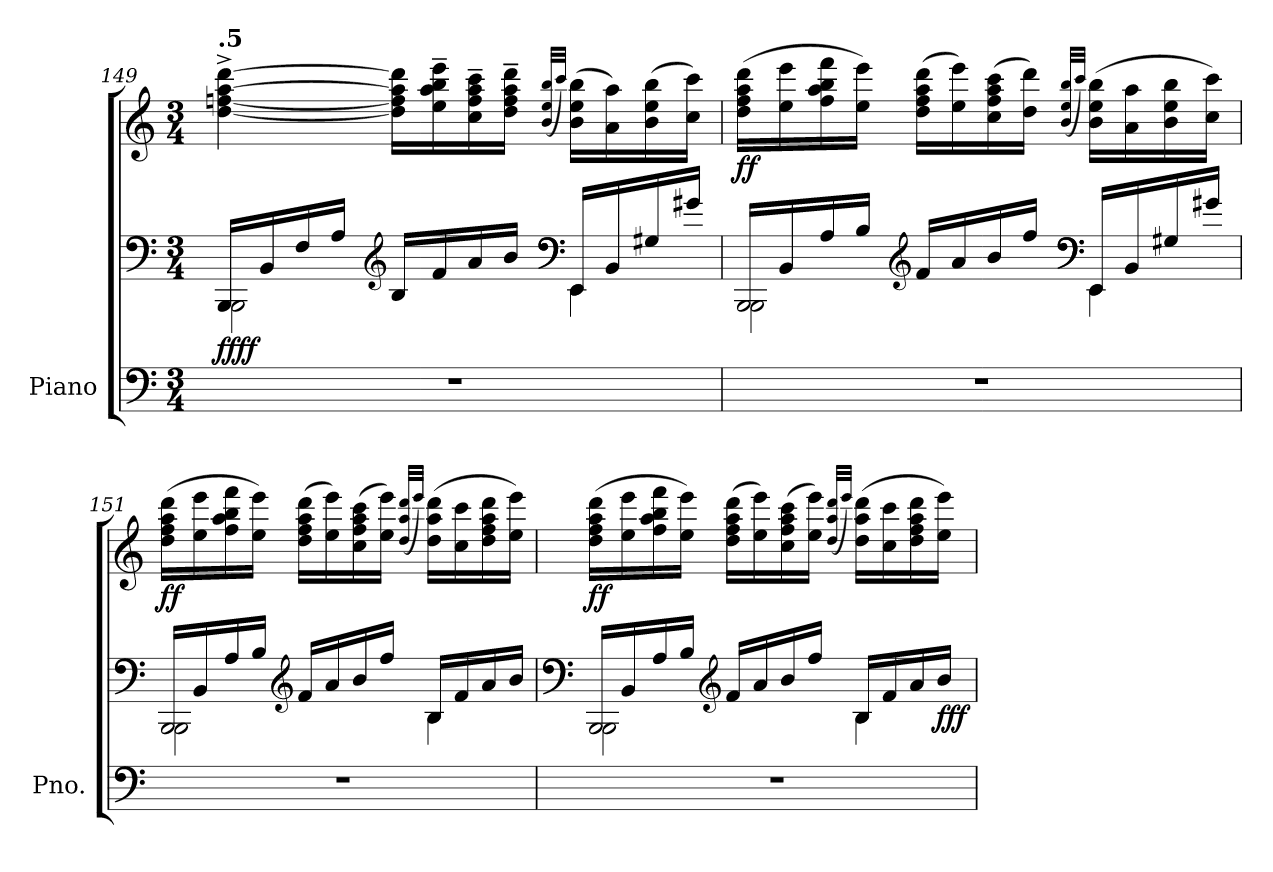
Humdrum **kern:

**kern	**kern	**kern	**dynam
*part1	*part1	*part1	*part1
*staff3	*staff2	*staff1	*staff1/2/3
*I"Piano	*	*	*
*I'Pno.	*	*	*
!!LO:LB:g=z
*clefF4	*clefF4	*clefG2	*
*k[]	*k[]	*k[]	*
*M3/4	*M3/4	*M3/4	*
*MM68	*MM68	*MM68	*
=149	=149	=149	=149
!	!	!LO:TX:a:B:t=.5	!
!	!LO:N:head=open	!	!LO:DY:b=2
*	*^	*	*
!	!	!	!	!LO:DY:n=1:b
2.r	16BBB/LL	2BBB\	[4dd\^ [4ffn\^ [4aa\^ [4ddd\^	ff ff
.	16BB/	.	.	.
.	16F/	.	.	.
.	16A/JJ	.	.	.
*	*clefG2	*	*	*
.	16B/LL	.	16dd\] 16ff\] 16aa\] 16ddd\]LL	.
.	16f/	.	16ee\~ 16aa\~ 16bb\~ 16eee\~	.
.	16a/	.	16cc\~ 16ff\~ 16aa\~ 16ccc\~	.
.	16b/JJ	.	16dd\~ 16ff\~ 16aa\~ 16ddd\~JJ	.
*	*clefF4	*	*	*
.	.	.	(<32qb/ 32qee/ 32qbb/LLL	.
.	.	.	32qccc/JJJ)	.
.	16EE/LL	4EE\	(>16b\ 16ee\ 16bb\LL	.
.	16BB/	.	16a\ 16aa\)	.
.	16G#X/	.	(>16b\ 16ee\ 16bb\	.
.	16g#X/JJ	.	16cc\ 16ccc\JJ)	.
=150	=150	=150	=150	=150
*	*	*	*MM69	*
!	!LO:N:head=open	!	!	!LO:DY:b
2.r	16BBB/LL	2BBB\	(>16dd\ 16ff\ 16aa\ 16ddd\LL	ff
.	16BB/	.	16ee\ 16eee\	.
.	16A/	.	16ff\ 16aa\ 16bb\ 16fff\	.
.	16B/JJ	.	16ee\ 16eee\JJ)	.
*	*clefG2	*	*	*
.	16f/LL	.	(>16dd\ 16ff\ 16aa\ 16ddd\LL	.
.	16a/	.	16ee\ 16eee\)	.
.	16b/	.	(>16cc\ 16ff\ 16aa\ 16ccc\	.
.	16ff/JJ	.	16dd\ 16ddd\JJ)	.
*	*clefF4	*	*	*
.	.	.	(<32qb/ 32qee/ 32qbb/LLL	.
.	.	.	32qccc/JJJ)	.
.	16EE/LL	4EE\	(>16b\ 16ee\ 16bb\LL	.
.	16BB/	.	16a\ 16aa\	.
.	16G#X/	.	16b\ 16ee\ 16bb\	.
.	16g#X/JJ	.	16cc\ 16ccc\JJ)	.
=151	=151	=151	=151	=151
*	*	*	*MM70	*
!	!LO:N:head=open	!	!	!LO:DY:b
2.r	16BBB/LL	2BBB\	(>16dd\ 16ff\ 16aa\ 16ddd\LL	ff
.	16BB/	.	16ee\ 16eee\	.
.	16A/	.	16ff\ 16aa\ 16bb\ 16fff\	.
.	16B/JJ	.	16ee\ 16eee\JJ)	.
*	*clefG2	*	*	*
.	16f/LL	.	(>16dd\ 16ff\ 16aa\ 16ddd\LL	.
.	16a/	.	16ee\ 16eee\)	.
.	16b/	.	(>16cc\ 16ff\ 16aa\ 16ccc\	.
.	16ff/JJ	.	16ee\ 16eee\JJ)	.
.	.	.	(<32qdd/ 32qaa/ 32qddd/LLL	.
.	.	.	32qeee/JJJ)	.
.	16B/LL	4B\	(>16dd\ 16aa\ 16ddd\LL	.
.	16f/	.	16cc\ 16ccc\	.
.	16a/	.	16dd\ 16ff\ 16aa\ 16ddd\	.
.	16b/JJ	.	16ee\ 16eee\JJ)	.
!!LO:LB:g=z
=152	=152	=152	=152	=152
*	*clefF4	*	*	*
*	*	*	*MM71	*
!	!LO:N:head=open	!	!	!LO:DY:b
2.r	16BBB/LL	2BBB\	(>16dd\ 16ff\ 16aa\ 16ddd\LL	ff
.	16BB/	.	16ee\ 16eee\	.
.	16A/	.	16ff\ 16aa\ 16bb\ 16fff\	.
.	16B/JJ	.	16ee\ 16eee\JJ)	.
*	*clefG2	*	*	*
.	16f/LL	.	(>16dd\ 16ff\ 16aa\ 16ddd\LL	.
.	16a/	.	16ee\ 16eee\)	.
.	16b/	.	(>16cc\ 16ff\ 16aa\ 16ccc\	.
.	16ff/JJ	.	16ee\ 16eee\JJ)	.
.	.	.	(<32qdd/ 32qaa/ 32qddd/LLL	.
.	.	.	32qeee/JJJ)	.
.	16B/LL	4B\	(>16dd\ 16aa\ 16ddd\LL	.
.	16f/	.	16cc\ 16ccc\	.
.	16a/	.	16dd\ 16ff\ 16aa\ 16ddd\	.
!	!	!	!	!LO:DY:b=2
.	16b/JJ	.	16ee\ 16eee\JJ)	fff
*	*v	*v	*	*
=	=	=	=
*-	*-	*-	*-
